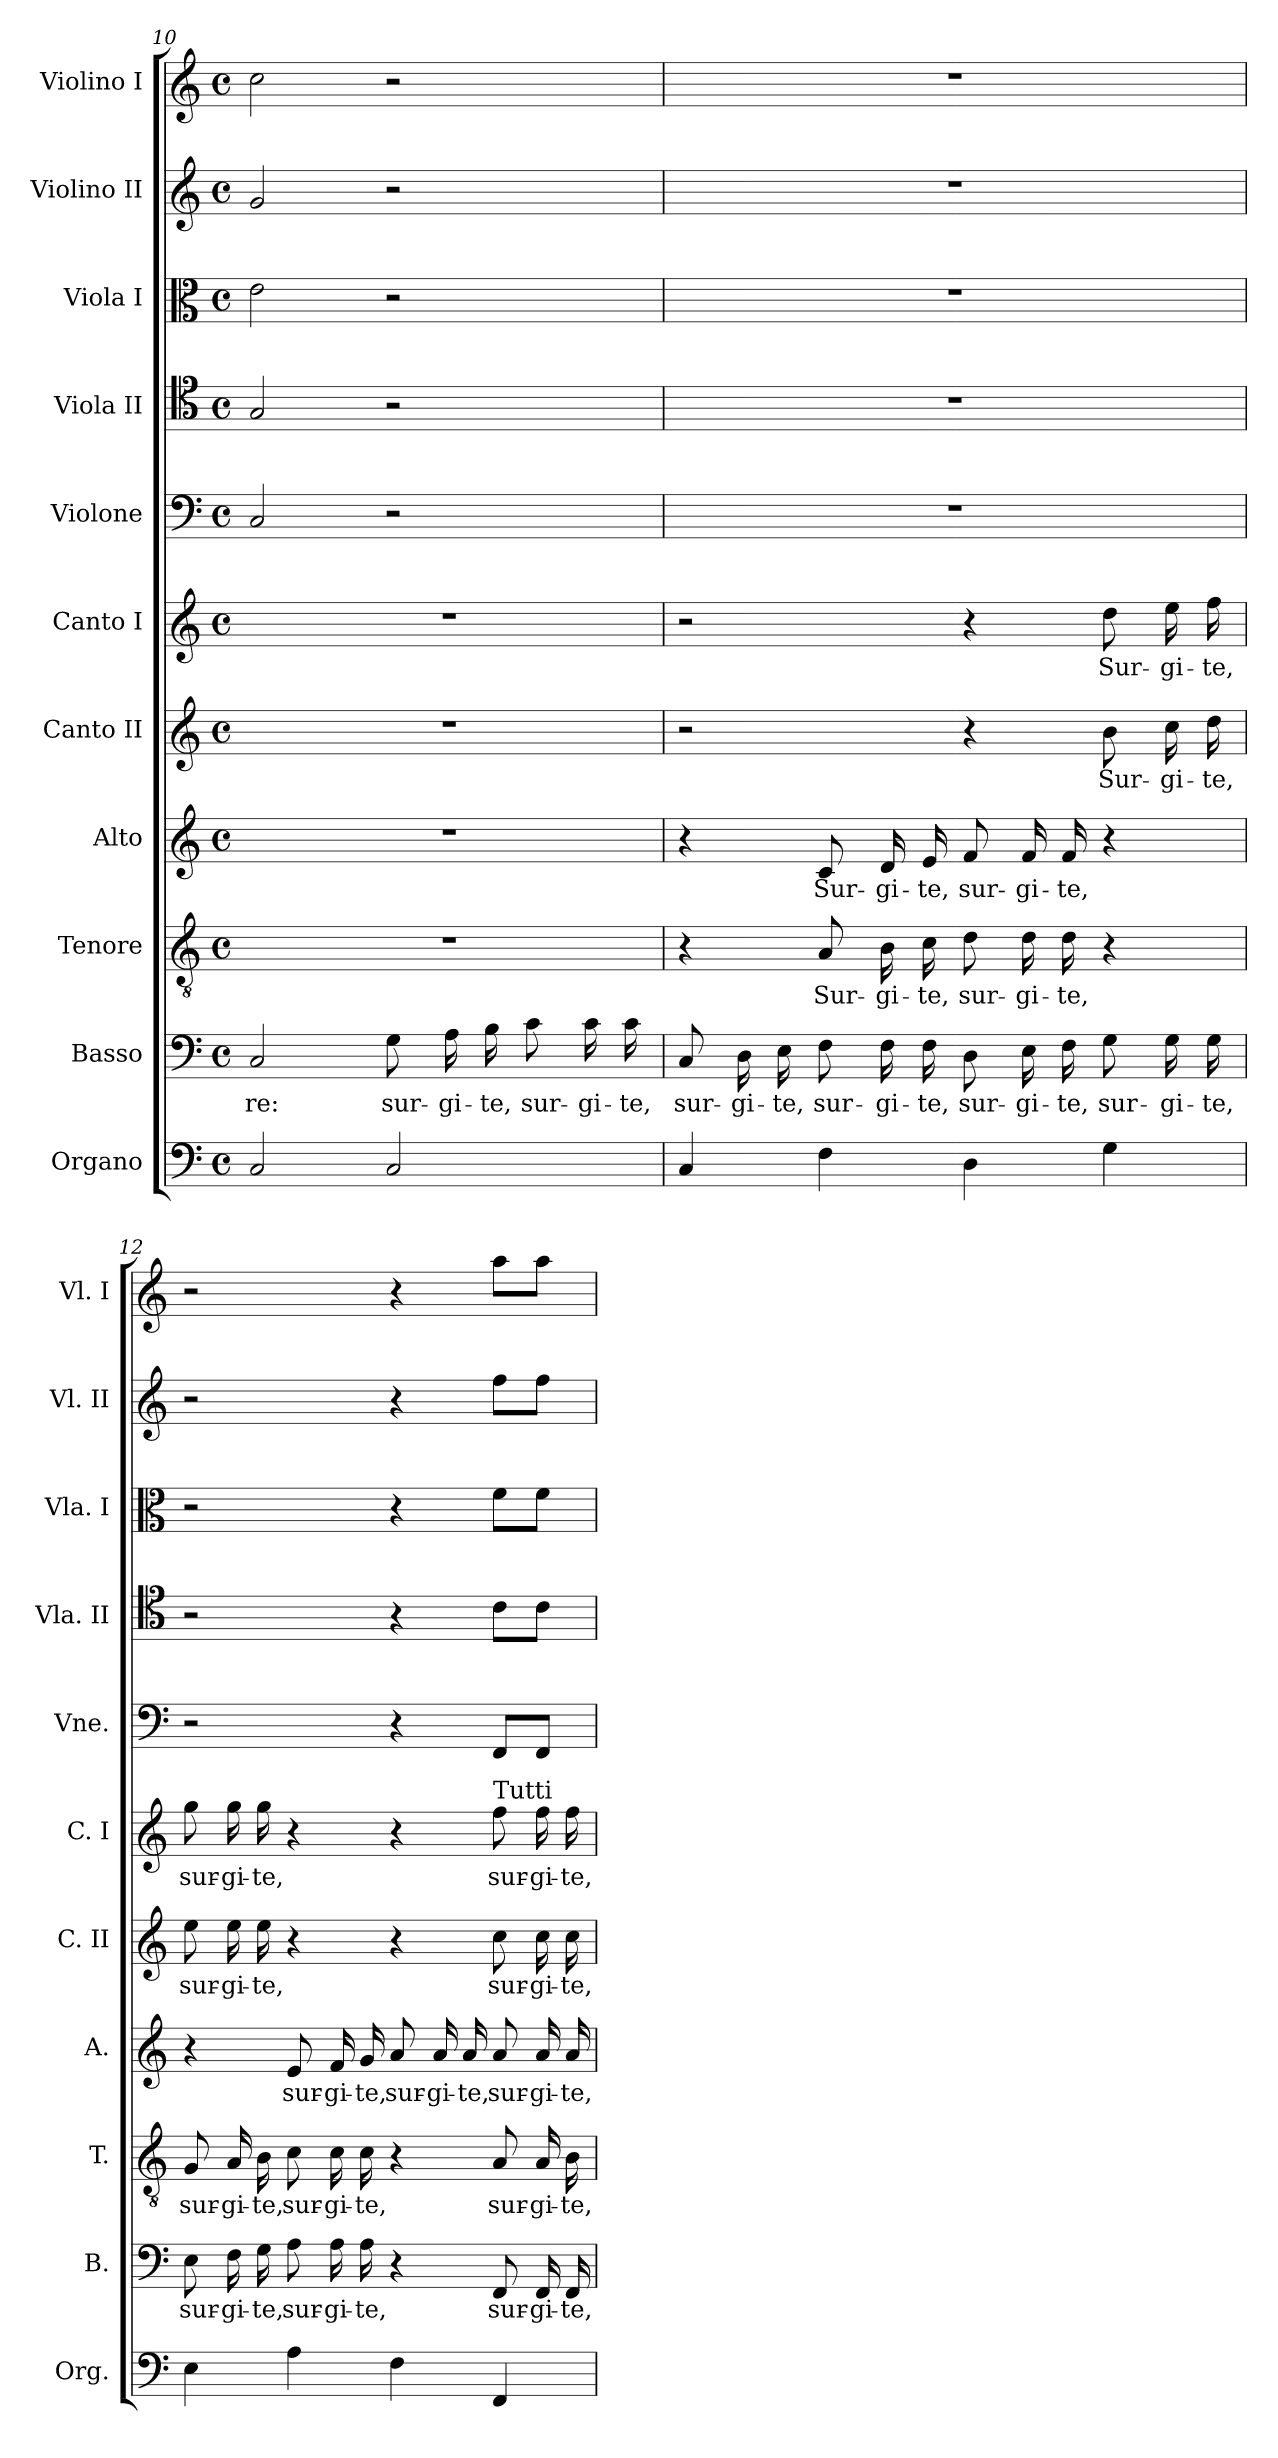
**kern	**kern	**text	**kern	**text	**kern	**text	**kern	**text	**kern	**text	**kern	**kern	**kern	**kern	**kern
*part11	*part10	*part10	*part9	*part9	*part8	*part8	*part7	*part7	*part6	*part6	*part5	*part4	*part3	*part2	*part1
*staff11	*staff10	*staff10	*staff9	*staff9	*staff8	*staff8	*staff7	*staff7	*staff6	*staff6	*staff5	*staff4	*staff3	*staff2	*staff1
*I"Organo	*I"Basso	*	*I"Tenore	*	*I"Alto	*	*I"Canto II	*	*I"Canto I	*	*I"Violone	*I"Viola II	*I"Viola I	*I"Violino II	*I"Violino I
*I'Org.	*I'B.	*	*I'T.	*	*I'A.	*	*I'C. II	*	*I'C. I	*	*I'Vne.	*I'Vla. II	*I'Vla. I	*I'Vl. II	*I'Vl. I
*clefF4	*clefF4	*	*clefGv2	*	*clefG2	*	*clefG2	*	*clefG2	*	*clefF4	*clefC4	*clefC3	*clefG2	*clefG2
*	*	*	*ITrd7c12	*	*	*	*	*	*	*	*	*	*	*	*
*k[]	*k[]	*	*k[]	*	*k[]	*	*k[]	*	*k[]	*	*k[]	*k[]	*k[]	*k[]	*k[]
*C:	*C:	*	*C:	*	*C:	*	*C:	*	*C:	*	*C:	*C:	*C:	*C:	*C:
*M4/4	*M4/4	*	*M4/4	*	*M4/4	*	*M4/4	*	*M4/4	*	*M4/4	*M4/4	*M4/4	*M4/4	*M4/4
*met(c)	*met(c)	*	*met(c)	*	*met(c)	*	*met(c)	*	*met(c)	*	*met(c)	*met(c)	*met(c)	*met(c)	*met(c)
=10	=10	=10	=10	=10	=10	=10	=10	=10	=10	=10	=10	=10	=10	=10	=10
!	!	!LO:LY:b:color=#000000	!	!	!	!	!	!	!	!	!	!	!	!	!
2Ci/	2Ci/	-re:	1r	.	1r	.	1r	.	1r	.	2Ci/	2Gi/	2ei\	2gi/	2cci\
!	!	!LO:LY:b:color=#000000	!	!	!	!	!	!	!	!	!	!	!	!	!
2Ci/	8Gi\	sur-	.	.	.	.	.	.	.	.	2r	2r	2r	2r	2r
!	!	!LO:LY:b:color=#000000	!	!	!	!	!	!	!	!	!	!	!	!	!
.	16Ai\	-gi-	.	.	.	.	.	.	.	.	.	.	.	.	.
!	!	!LO:LY:b:color=#000000	!	!	!	!	!	!	!	!	!	!	!	!	!
.	16Bi\	-te,	.	.	.	.	.	.	.	.	.	.	.	.	.
!	!	!LO:LY:b:color=#000000	!	!	!	!	!	!	!	!	!	!	!	!	!
.	8ci\	sur-	.	.	.	.	.	.	.	.	.	.	.	.	.
!	!	!LO:LY:b:color=#000000	!	!	!	!	!	!	!	!	!	!	!	!	!
.	16ci\	-gi-	.	.	.	.	.	.	.	.	.	.	.	.	.
!	!	!LO:LY:b:color=#000000	!	!	!	!	!	!	!	!	!	!	!	!	!
.	16ci\	-te,	.	.	.	.	.	.	.	.	.	.	.	.	.
!!LO:LB:g=z
=11	=11	=11	=11	=11	=11	=11	=11	=11	=11	=11	=11	=11	=11	=11	=11
!	!	!LO:LY:b:color=#000000	!	!	!	!	!	!	!	!	!	!	!	!	!
4Ci/	8Ci/	sur-	4r	.	4r	.	2r	.	2r	.	1r	1r	1r	1r	1r
!	!	!LO:LY:b:color=#000000	!	!	!	!	!	!	!	!	!	!	!	!	!
.	16Di\	-gi-	.	.	.	.	.	.	.	.	.	.	.	.	.
!	!	!LO:LY:b:color=#000000	!	!	!	!	!	!	!	!	!	!	!	!	!
.	16Ei\	-te,	.	.	.	.	.	.	.	.	.	.	.	.	.
!	!	!LO:LY:b:color=#000000	!	!	!	!	!	!	!	!	!	!	!	!	!
!	!	!	!	!LO:LY:b:color=#000000	!	!	!	!	!	!	!	!	!	!	!
!	!	!	!	!	!	!LO:LY:b:color=#000000	!	!	!	!	!	!	!	!	!
4Fi\	8Fi\	sur-	8AAi/	Sur-	8ci/	Sur-	.	.	.	.	.	.	.	.	.
!	!	!LO:LY:b:color=#000000	!	!	!	!	!	!	!	!	!	!	!	!	!
!	!	!	!	!LO:LY:b:color=#000000	!	!	!	!	!	!	!	!	!	!	!
!	!	!	!	!	!	!LO:LY:b:color=#000000	!	!	!	!	!	!	!	!	!
.	16Fi\	-gi-	16BBi\	-gi-	16di/	-gi-	.	.	.	.	.	.	.	.	.
!	!	!LO:LY:b:color=#000000	!	!	!	!	!	!	!	!	!	!	!	!	!
!	!	!	!	!LO:LY:b:color=#000000	!	!	!	!	!	!	!	!	!	!	!
!	!	!	!	!	!	!LO:LY:b:color=#000000	!	!	!	!	!	!	!	!	!
.	16Fi\	-te,	16Ci\	-te,	16ei/	-te,	.	.	.	.	.	.	.	.	.
!	!	!LO:LY:b:color=#000000	!	!	!	!	!	!	!	!	!	!	!	!	!
!	!	!	!	!LO:LY:b:color=#000000	!	!	!	!	!	!	!	!	!	!	!
!	!	!	!	!	!	!LO:LY:b:color=#000000	!	!	!	!	!	!	!	!	!
4Di\	8Di\	sur-	8Di\	sur-	8fi/	sur-	4r	.	4r	.	.	.	.	.	.
!	!	!LO:LY:b:color=#000000	!	!	!	!	!	!	!	!	!	!	!	!	!
!	!	!	!	!LO:LY:b:color=#000000	!	!	!	!	!	!	!	!	!	!	!
!	!	!	!	!	!	!LO:LY:b:color=#000000	!	!	!	!	!	!	!	!	!
.	16Ei\	-gi-	16Di\	-gi-	16fi/	-gi-	.	.	.	.	.	.	.	.	.
!	!	!LO:LY:b:color=#000000	!	!	!	!	!	!	!	!	!	!	!	!	!
!	!	!	!	!LO:LY:b:color=#000000	!	!	!	!	!	!	!	!	!	!	!
!	!	!	!	!	!	!LO:LY:b:color=#000000	!	!	!	!	!	!	!	!	!
.	16Fi\	-te,	16Di\	-te,	16fi/	-te,	.	.	.	.	.	.	.	.	.
!	!	!LO:LY:b:color=#000000	!	!	!	!	!	!	!	!	!	!	!	!	!
!	!	!	!	!	!	!	!	!LO:LY:b:color=#000000	!	!	!	!	!	!	!
!	!	!	!	!	!	!	!	!	!	!LO:LY:b:color=#000000	!	!	!	!	!
4Gi\	8Gi\	sur-	4r	.	4r	.	8bi\	Sur-	8ddi\	Sur-	.	.	.	.	.
!	!	!LO:LY:b:color=#000000	!	!	!	!	!	!	!	!	!	!	!	!	!
!	!	!	!	!	!	!	!	!LO:LY:b:color=#000000	!	!	!	!	!	!	!
!	!	!	!	!	!	!	!	!	!	!LO:LY:b:color=#000000	!	!	!	!	!
.	16Gi\	-gi-	.	.	.	.	16cci\	-gi-	16eei\	-gi-	.	.	.	.	.
!	!	!LO:LY:b:color=#000000	!	!	!	!	!	!	!	!	!	!	!	!	!
!	!	!	!	!	!	!	!	!LO:LY:b:color=#000000	!	!	!	!	!	!	!
!	!	!	!	!	!	!	!	!	!	!LO:LY:b:color=#000000	!	!	!	!	!
.	16Gi\	-te,	.	.	.	.	16ddi\	-te,	16ffi\	-te,	.	.	.	.	.
=12	=12	=12	=12	=12	=12	=12	=12	=12	=12	=12	=12	=12	=12	=12	=12
!	!	!LO:LY:b:color=#000000	!	!	!	!	!	!	!	!	!	!	!	!	!
!	!	!	!	!LO:LY:b:color=#000000	!	!	!	!	!	!	!	!	!	!	!
!	!	!	!	!	!	!	!	!LO:LY:b:color=#000000	!	!	!	!	!	!	!
!	!	!	!	!	!	!	!	!	!	!LO:LY:b:color=#000000	!	!	!	!	!
4Ei\	8Ei\	sur-	8GGi/	sur-	4r	.	8eei\	sur-	8ggi\	sur-	2r	2r	2r	2r	2r
!	!	!LO:LY:b:color=#000000	!	!	!	!	!	!	!	!	!	!	!	!	!
!	!	!	!	!LO:LY:b:color=#000000	!	!	!	!	!	!	!	!	!	!	!
!	!	!	!	!	!	!	!	!LO:LY:b:color=#000000	!	!	!	!	!	!	!
!	!	!	!	!	!	!	!	!	!	!LO:LY:b:color=#000000	!	!	!	!	!
.	16Fi\	-gi-	16AAi/	-gi-	.	.	16eei\	-gi-	16ggi\	-gi-	.	.	.	.	.
!	!	!LO:LY:b:color=#000000	!	!	!	!	!	!	!	!	!	!	!	!	!
!	!	!	!	!LO:LY:b:color=#000000	!	!	!	!	!	!	!	!	!	!	!
!	!	!	!	!	!	!	!	!LO:LY:b:color=#000000	!	!	!	!	!	!	!
!	!	!	!	!	!	!	!	!	!	!LO:LY:b:color=#000000	!	!	!	!	!
.	16Gi\	-te,	16BBi\	-te,	.	.	16eei\	-te,	16ggi\	-te,	.	.	.	.	.
!	!	!LO:LY:b:color=#000000	!	!	!	!	!	!	!	!	!	!	!	!	!
!	!	!	!	!LO:LY:b:color=#000000	!	!	!	!	!	!	!	!	!	!	!
!	!	!	!	!	!	!LO:LY:b:color=#000000	!	!	!	!	!	!	!	!	!
4Ai\	8Ai\	sur-	8Ci\	sur-	8ei/	sur-	4r	.	4r	.	.	.	.	.	.
!	!	!LO:LY:b:color=#000000	!	!	!	!	!	!	!	!	!	!	!	!	!
!	!	!	!	!LO:LY:b:color=#000000	!	!	!	!	!	!	!	!	!	!	!
!	!	!	!	!	!	!LO:LY:b:color=#000000	!	!	!	!	!	!	!	!	!
.	16Ai\	-gi-	16Ci\	-gi-	16fi/	-gi-	.	.	.	.	.	.	.	.	.
!	!	!LO:LY:b:color=#000000	!	!	!	!	!	!	!	!	!	!	!	!	!
!	!	!	!	!LO:LY:b:color=#000000	!	!	!	!	!	!	!	!	!	!	!
!	!	!	!	!	!	!LO:LY:b:color=#000000	!	!	!	!	!	!	!	!	!
.	16Ai\	-te,	16Ci\	-te,	16gi/	-te,	.	.	.	.	.	.	.	.	.
!	!	!	!	!	!	!LO:LY:b:color=#000000	!	!	!	!	!	!	!	!	!
4Fi\	4r	.	4r	.	8ai/	sur-	4r	.	4r	.	4r	4r	4r	4r	4r
!	!	!	!	!	!	!LO:LY:b:color=#000000	!	!	!	!	!	!	!	!	!
.	.	.	.	.	16ai/	-gi-	.	.	.	.	.	.	.	.	.
!	!	!	!	!	!	!LO:LY:b:color=#000000	!	!	!	!	!	!	!	!	!
.	.	.	.	.	16ai/	-te,	.	.	.	.	.	.	.	.	.
!	!	!LO:LY:b:color=#000000	!	!	!	!	!	!	!	!	!	!	!	!	!
!	!	!	!	!LO:LY:b:color=#000000	!	!	!	!	!	!	!	!	!	!	!
!	!	!	!	!	!	!LO:LY:b:color=#000000	!	!	!	!	!	!	!	!	!
!	!	!	!	!	!	!	!	!LO:LY:b:color=#000000	!	!	!	!	!	!	!
!	!	!	!	!	!	!	!	!	!LO:TX:a:t=Tutti	!	!	!	!	!	!
!	!	!	!	!	!	!	!	!	!	!LO:LY:b:color=#000000	!	!	!	!	!
4FFi/	8FFi/	sur-	8AAi/	sur-	8ai/	sur-	8cci\	sur-	8ffi\	sur-	8FFi/L	8ci\L	8fi\L	8ffi\L	8aai\L
!	!	!LO:LY:b:color=#000000	!	!	!	!	!	!	!	!	!	!	!	!	!
!	!	!	!	!LO:LY:b:color=#000000	!	!	!	!	!	!	!	!	!	!	!
!	!	!	!	!	!	!LO:LY:b:color=#000000	!	!	!	!	!	!	!	!	!
!	!	!	!	!	!	!	!	!LO:LY:b:color=#000000	!	!	!	!	!	!	!
!	!	!	!	!	!	!	!	!	!	!LO:LY:b:color=#000000	!	!	!	!	!
.	16FFi/	-gi-	16AAi/	-gi-	16ai/	-gi-	16cci\	-gi-	16ffi\	-gi-	8FFi/J	8ci\J	8fi\J	8ffi\J	8aai\J
!	!	!LO:LY:b:color=#000000	!	!	!	!	!	!	!	!	!	!	!	!	!
!	!	!	!	!LO:LY:b:color=#000000	!	!	!	!	!	!	!	!	!	!	!
!	!	!	!	!	!	!LO:LY:b:color=#000000	!	!	!	!	!	!	!	!	!
!	!	!	!	!	!	!	!	!LO:LY:b:color=#000000	!	!	!	!	!	!	!
!	!	!	!	!	!	!	!	!	!	!LO:LY:b:color=#000000	!	!	!	!	!
.	16FFi/	-te,	16BBi\	-te,	16ai/	-te,	16cci\	-te,	16ffi\	-te,	.	.	.	.	.
=	=	=	=	=	=	=	=	=	=	=	=	=	=	=	=
*-	*-	*-	*-	*-	*-	*-	*-	*-	*-	*-	*-	*-	*-	*-	*-
